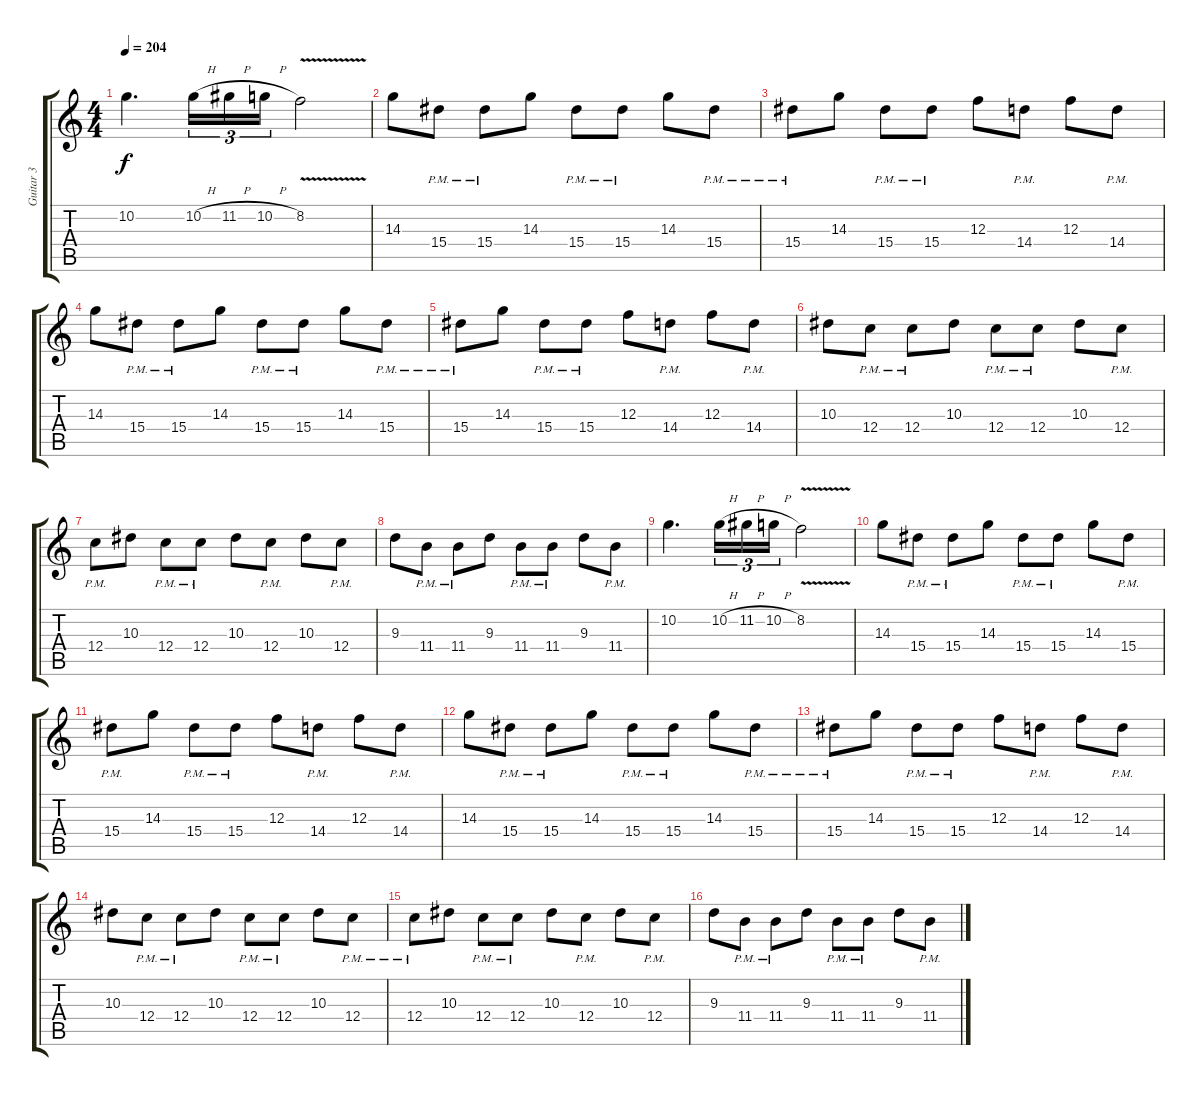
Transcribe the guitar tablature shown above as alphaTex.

\track ("Guitar 3" "Guitar 3") {instrument distortionguitar}
\staff {score tabs}
\tuning (D4 A3 F3 C3 G2 C2) {hide}
\ts (4 4)
\tempo 204
\clef g2
\ks c
10.2.4{d dy f} 10.2{h}.16{tu (3 2)} 11.2{h}.16{tu (3 2)} 10.2{h}.16{tu (3 2)} 8.2{v}.2 |
14.3.8 15.4{pm}.8 15.4{pm}.8 14.3.8 15.4{pm}.8 15.4{pm}.8 14.3.8 15.4{pm}.8 |
15.4{pm}.8 14.3.8 15.4{pm}.8 15.4{pm}.8 12.3.8 14.4{pm}.8 12.3.8 14.4{pm}.8 |
14.3.8 15.4{pm}.8 15.4{pm}.8 14.3.8 15.4{pm}.8 15.4{pm}.8 14.3.8 15.4{pm}.8 |
15.4{pm}.8 14.3.8 15.4{pm}.8 15.4{pm}.8 12.3.8 14.4{pm}.8 12.3.8 14.4{pm}.8 |
10.3.8 12.4{pm}.8 12.4{pm}.8 10.3.8 12.4{pm}.8 12.4{pm}.8 10.3.8 12.4{pm}.8 |
12.4{pm}.8 10.3.8 12.4{pm}.8 12.4{pm}.8 10.3.8 12.4{pm}.8 10.3.8 12.4{pm}.8 |
9.3.8 11.4{pm}.8 11.4{pm}.8 9.3.8 11.4{pm}.8 11.4{pm}.8 9.3.8 11.4{pm}.8 |
10.2.4{d} 10.2{h}.16{tu (3 2)} 11.2{h}.16{tu (3 2)} 10.2{h}.16{tu (3 2)} 8.2{v}.2 |
14.3.8 15.4{pm}.8 15.4{pm}.8 14.3.8 15.4{pm}.8 15.4{pm}.8 14.3.8 15.4{pm}.8 |
15.4{pm}.8 14.3.8 15.4{pm}.8 15.4{pm}.8 12.3.8 14.4{pm}.8 12.3.8 14.4{pm}.8 |
14.3.8 15.4{pm}.8 15.4{pm}.8 14.3.8 15.4{pm}.8 15.4{pm}.8 14.3.8 15.4{pm}.8 |
15.4{pm}.8 14.3.8 15.4{pm}.8 15.4{pm}.8 12.3.8 14.4{pm}.8 12.3.8 14.4{pm}.8 |
10.3.8 12.4{pm}.8 12.4{pm}.8 10.3.8 12.4{pm}.8 12.4{pm}.8 10.3.8 12.4{pm}.8 |
12.4{pm}.8 10.3.8 12.4{pm}.8 12.4{pm}.8 10.3.8 12.4{pm}.8 10.3.8 12.4{pm}.8 |
9.3.8 11.4{pm}.8 11.4{pm}.8 9.3.8 11.4{pm}.8 11.4{pm}.8 9.3.8 11.4{pm}.8
